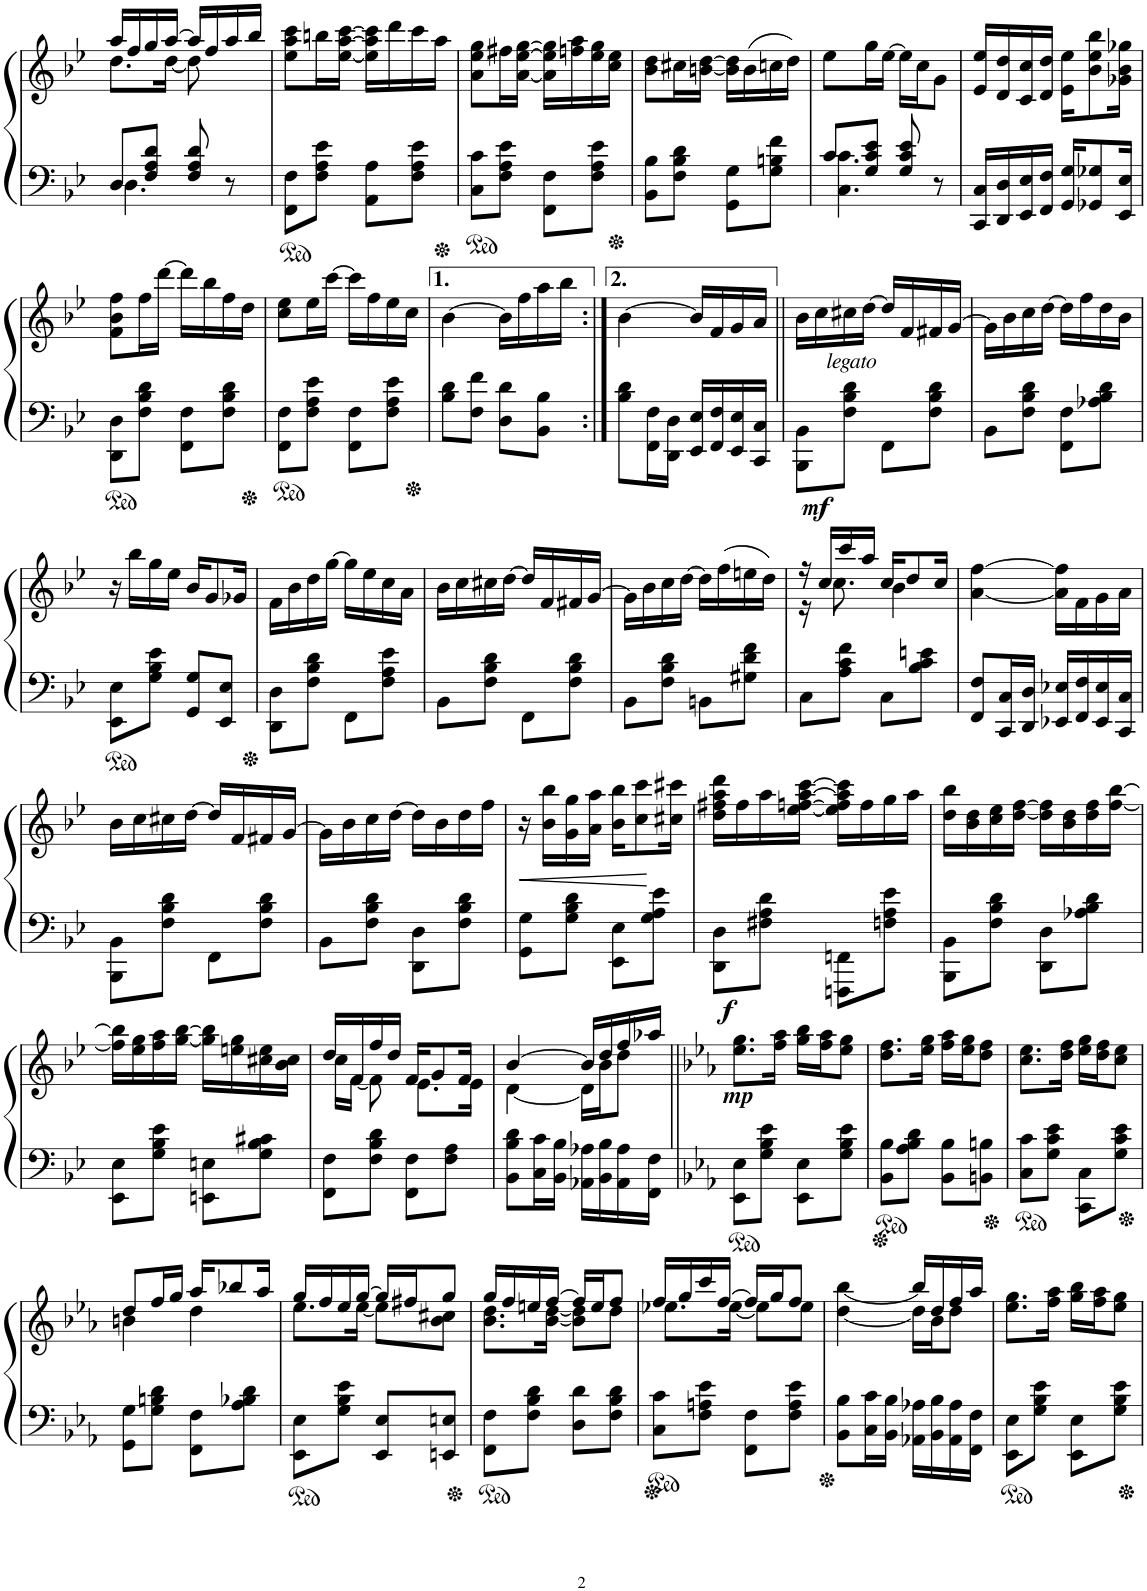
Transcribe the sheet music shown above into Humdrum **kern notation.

**kern	**kern	**dynam
*part1	*part1	*part1
*staff2	*staff1	*staff1/2
*I"Piano	*	*
*I'Pno.	*	*
!!LO:PB:g=z
*clefF4	*clefG2	*
*k[b-e-]	*k[b-e-]	*
*M2/4	*M2/4	*
=29	=29	=29
*^	*^	*
8D/L	4.D\	16aa/LL	8.dd\L	.
.	.	16ff/	.	.
8F/ 8A/ 8d/J	.	16gg/	.	.
.	.	[16aa/JJ	[16dd\Jk	.
8F/ 8A/ 8d/	.	16aa/LL]	8dd\]	.
.	.	16ff/	.	.
8r	8ryy	16aa/	8ryy	.
.	.	16bb-/JJ	.	.
*v	*v	*	*	*
*	*v	*v	*
=30	=30	=30
8FF\ 8F\L	8ee-\ 8aa\ 8ccc\L	.
8F\ 8A\ 8e-\J	16bbn\L	.
.	[16ee-\ [16aa\ [16ccc\JJ	.
8AA\ 8A\L	16ee-\] 16aa\] 16ccc\]LL	.
.	16ddd\	.
8F\ 8A\ 8e-\J	16ccc\	.
.	16aa\JJ	.
=31	=31	=31
8C\ 8c\L	8a\ 8ee-\ 8gg\L	.
8F\ 8A\ 8e-\J	16ff#X\L	.
.	[16a\ [16ee-\ [16gg\JJ	.
8FF\ 8F\L	16a\] 16ee-\] 16gg\]LL	.
.	16ffn\ 16aa\	.
8F\ 8A\ 8e-\J	16ee-\ 16gg\	.
.	16cc\ 16ee-\JJ	.
=32	=32	=32
8BB-\ 8B-\L	8b-\ 8dd\L	.
8F\ 8B-\ 8d\J	16cc#X\L	.
.	[16bn\ [16dd\JJ	.
8GG\ 8G\L	16b\] 16dd\]LL	.
.	(16b\	.
8G\ 8Bn\ 8f\J	16ccn\	.
.	16dd\JJ)	.
=33	=33	=33
*^	*	*
8c/L	4.C\ 4.c\	8ee-\L	.
8G/ 8c/ 8e-/J	.	16gg\L	.
.	.	[16ee-\JJ	.
8G/ 8c/ 8e-/	.	16ee-\LL]	.
.	.	16cc\J	.
8r	8ryy	8g\J	.
*v	*v	*	*
=34	=34	=34
16CC/ 16C/LL	16e-/ 16ee-/LL	.
16DD/ 16D/	16d/ 16dd/	.
16EE-/ 16E-/	16c/ 16cc/	.
16FF/ 16F/JJ	16d/ 16dd/JJ	.
16GG/ 16G/KL	16e-\ 16ee-\KL	.
8GG-X/ 8G-X/	8b-\ 8ee-\ 8bb-\	.
16EE-/ 16E-/Jk	16g-X\ 16b-\ 16gg-X\Jk	.
!!LO:LB:g=z
=35	=35	=35
8DD\ 8D\L	8f\ 8b-\ 8ff\L	.
8F\ 8B-\ 8d\J	16ff\L	.
.	[16ddd\JJ	.
8FF\ 8F\L	16ddd\LL]	.
.	16bb-\	.
8F\ 8B-\ 8d\J	16ff\	.
.	16dd\JJ	.
=36	=36	=36
8FF\ 8F\L	8cc\ 8ee-\L	.
8F\ 8A\ 8e-\J	16ee-\L	.
.	[16ccc\JJ	.
8FF\ 8F\L	16ccc\LL]	.
.	16ff\	.
8F\ 8A\ 8e-\J	16ee-\	.
.	16cc\JJ	.
=37	=37	=37
8B-\ 8d\L	[4b-\	.
8F\ 8f\J	.	.
8D\ 8d\L	16b-\LL]	.
.	16ff\	.
8BB-\ 8B-\J	16aa\	.
.	16bb-\JJ	.
=38:|!	=38:|!	=38:|!
8B-\ 8d\L	[4b-\	.
16FF\ 16F\L	.	.
16DD\ 16D\JJ	.	.
16EE-/ 16E-/LL	16b-/LL]	.
16FF/ 16F/	16f/	.
16EE-/ 16E-/	16g/	.
16CC/ 16C/JJ	16a/JJ	.
=39||	=39||	=39||
!	!	!LO:DY:b=2
8BBB-\ 8BB-\L	16b-\LL	mf
.	16cc\	.
!	!LO:TX:b:i:t=legato	!
8F\ 8B-\ 8d\J	16cc#X\	.
.	[16dd\JJ	.
8FF\L	16dd/LL]	.
.	16f/	.
8F\ 8B-\ 8d\J	16f#X/	.
.	[16g/JJ	.
=40	=40	=40
8BB-\L	16g\LL]	.
.	16b-\	.
8F\ 8B-\ 8d\J	16cc\	.
.	[16dd\JJ	.
8FF\ 8F\L	16dd\LL]	.
.	16ff\	.
8A-X\ 8B-\ 8d\J	16dd\	.
.	16b-\JJ	.
!!LO:LB:g=z
=41	=41	=41
8EE-\ 8E-\L	16r	.
.	16bb-\LL	.
8G\ 8B-\ 8e-\J	16gg\	.
.	16ee-\JJ	.
8GG/ 8G/L	16b-/KL	.
.	8g/	.
8EE-/ 8E-/J	.	.
.	16g-X/Jk	.
=42	=42	=42
8DD\ 8D\L	16f\LL	.
.	16b-\	.
8F\ 8B-\ 8d\J	16dd\	.
.	[16gg\JJ	.
8FF\L	16gg\LL]	.
.	16ee-\	.
8F\ 8A\ 8e-\J	16cc\	.
.	16a\JJ	.
=43	=43	=43
8BB-\L	16b-\LL	.
.	16cc\	.
8F\ 8B-\ 8d\J	16cc#X\	.
.	[16dd\JJ	.
8FF\L	16dd/LL]	.
.	16f/	.
8F\ 8B-\ 8d\J	16f#X/	.
.	[16g/JJ	.
=44	=44	=44
8BB-\L	16g\LL]	.
.	16b-\	.
8F\ 8B-\ 8d\J	16cc\	.
.	[16dd\JJ	.
8BBn\L	16dd\LL]	.
.	(16ff\	.
8G#X\ 8d\ 8f\J	16een\	.
.	16dd\JJ)	.
=45	=45	=45
*	*^	*
8C\L	16r	16r	.
.	16cc/LL	8.cc\	.
8A\ 8c\ 8f\J	16ccc/	.	.
.	16aa/JJ	.	.
8C\L	16cc/KL	4b-\	.
.	8dd/	.	.
8B-\ 8c\ 8en\J	.	.	.
.	16cc/Jk	.	.
*	*v	*v	*
=46	=46	=46
8FF/ 8F/L	[4a\ [4ff\	.
16CC/ 16C/L	.	.
16DD/ 16D/JJ	.	.
16EE-X/ 16E-X/LL	16a\] 16ff\]LL	.
16FF/ 16F/	16f\	.
16EE-/ 16E-/	16g\	.
16CC/ 16C/JJ	16a\JJ	.
!!LO:LB:g=z
=47	=47	=47
8BBB-\ 8BB-\L	16b-\LL	.
.	16cc\	.
8F\ 8B-\ 8d\J	16cc#X\	.
.	[16dd\JJ	.
8FF\L	16dd/LL]	.
.	16f/	.
8F\ 8B-\ 8d\J	16f#X/	.
.	[16g/JJ	.
=48	=48	=48
8BB-\L	16g\LL]	.
.	16b-\	.
8F\ 8B-\ 8d\J	16cc\	.
.	[16dd\JJ	.
8DD\ 8D\L	16dd\LL]	.
.	16b-\	.
8F\ 8B-\ 8d\J	16dd\	.
.	16ff\JJ	.
=49	=49	=49
!	!	!LO:HP:b
8GG\ 8G\L	16r	<
.	16b-\ 16bb-\LL	.
8G\ 8B-\ 8d\J	16g\ 16gg\	.
.	16a\ 16aa\JJ	.
8EE-\ 8E-\L	16b-\ 16bb-\KL	.
.	8cc\ 8ccc\	.
8G\ 8A\ 8e-\J	.	.
.	16cc#X\ 16ccc#X\Jk	[
=50	=50	=50
!	!	!LO:DY:b=2
8DD\ 8D\L	16dd\ 16ff#X\ 16aa\ 16ddd\LL	f
.	16ff#\	.
8F#X\ 8A\ 8d\J	16aa\	.
.	[16ee-\ [16ffn\ [16aa\ [16ccc\JJ	.
8FFFn\ 8FFn\L	16ee-\] 16ff\] 16aa\] 16ccc\]LL	.
.	16ff\	.
8Fn\ 8A\ 8e-\J	16gg\	.
.	16aa\JJ	.
=51	=51	=51
8BBB-\ 8BB-\L	16dd\ 16bb-\LL	.
.	16b-\ 16dd\	.
8F\ 8B-\ 8d\J	16cc\ 16ee-\	.
.	[16dd\ [16ff\JJ	.
8DD\ 8D\L	16dd\] 16ff\]LL	.
.	16b-\ 16dd\	.
8A-X\ 8B-\ 8d\J	16dd\ 16ff\	.
.	[16ff\ [16bb-\JJ	.
!!LO:LB:g=z
=52	=52	=52
8EE-\ 8E-\L	16ff\] 16bb-\]LL	.
.	16ee-\ 16gg\	.
8G\ 8B-\ 8e-\J	16ff\ 16aa\	.
.	[16gg\ [16bb-\JJ	.
8EEn\ 8En\L	16gg\] 16bb-\]LL	.
.	16een\ 16gg\	.
8G\ 8B-\ 8c#X\J	16cc#X\ 16ee\	.
.	16b-\ 16cc#\JJ	.
=53	=53	=53
*	*^	*
8FF\ 8F\L	16dd/LL	16cc\LL	.
.	16f/	[16f\JJ	.
8F\ 8B-\ 8d\J	16ff/	8f\]	.
.	16dd/JJ	.	.
8FF\ 8F\L	16f/KL	8.e-\L	.
.	8g/	.	.
8F\ 8A\J	.	.	.
.	16f/Jk	16e-\Jk	.
=54	=54	=54	=54
8BB-\ 8B-\ 8d\L	[4b-/	[4d\	.
16C\ 16c\L	.	.	.
16BB-\ 16B-\JJ	.	.	.
16AA-X\ 16A-X\LL	16b-/LL]	16d\LL]	.
16BB-\ 16B-\	16dd/	16b-\J	.
16AA-\ 16A-\	16ff/	8dd\J	.
16FF\ 16F\JJ	16aa-X/JJ	.	.
*	*v	*v	*
=55||	=55||	=55||
*k[b-e-a-]	*k[b-e-a-]	*
!	!LO:TX:b:Bi:t=mp	!
8EE-\ 8E-\L	8.ee-\ 8.gg\L	.
8G\ 8B-\ 8e-\J	.	.
.	16ff\ 16aa-\Jk	.
8EE-\ 8E-\L	16gg\ 16bb-\LL	.
.	16ff\ 16aa-\J	.
8G\ 8B-\ 8e-\J	8ee-\ 8gg\J	.
=56	=56	=56
8BB-\ 8B-\L	8.dd\ 8.ff\L	.
8A-\ 8B-\ 8d\J	.	.
.	16ee-\ 16gg\Jk	.
8BB-\ 8B-\L	16ff\ 16aa-\LL	.
.	16ee-\ 16gg\J	.
8BBn\ 8Bn\J	8dd\ 8ff\J	.
=57	=57	=57
8C\ 8c\L	8.cc\ 8.ee-\L	.
8G\ 8c\ 8e-\J	.	.
.	16dd\ 16ff\Jk	.
8CC\ 8C\L	16ee-\ 16gg\LL	.
.	16dd\ 16ff\J	.
8G\ 8c\ 8e-\J	8cc\ 8ee-\J	.
!!LO:LB:g=z
=58	=58	=58
*	*^	*
8GG\ 8G\L	8dd/L	4bn\	.
8G\ 8Bn\ 8d\J	16ff/L	.	.
.	16gg/JJ	.	.
8FF\ 8F\L	16aa-/KL	4dd\	.
.	8bb-X/	.	.
8A-\ 8B-X\ 8d\J	.	.	.
.	16aa-/Jk	.	.
=59	=59	=59	=59
8EE-\ 8E-\L	16gg/LL	8.ee-\L	.
.	16ff/	.	.
8G\ 8B-\ 8e-\J	16ee-/	.	.
.	[16gg/JJ	[16ee-\Jk	.
8EE-/ 8E-/L	16gg/LL]	8ee-\L]	.
.	16ff#X/J	.	.
8EEn/ 8En/J	8gg/J	8b-\ 8cc#X\J	.
=60	=60	=60	=60
8FF\ 8F\L	16gg/LL	8.b-\ 8.dd\L	.
.	16ff/	.	.
8F\ 8B-\ 8d\J	16een/	.	.
.	[16ff/JJ	[16b-\ [16dd\Jk	.
8D\ 8d\L	16ff/LL]	8b-\] 8dd\]L	.
.	16ee/J	.	.
8F\ 8B-\ 8d\J	8ff/J	8dd\J	.
=61	=61	=61	=61
8C\ 8c\L	16ff/LL	8.ee-X\L	.
.	16gg/	.	.
8F\ 8An\ 8e-\J	16ccc/	.	.
.	[16ff/JJ	[16ee-\Jk	.
8FF\ 8F\L	16ff/LL]	8ee-\L]	.
.	16gg/J	.	.
8F\ 8A\ 8e-\J	8ff/J	8ee-\J	.
=62	=62	=62	=62
8BB-\ 8B-\L	[4bb-\	[4dd\	.
16C\ 16c\L	.	.	.
16BB-\ 16B-\JJ	.	.	.
16AA-X\ 16A-X\LL	16bb-/LL]	16dd\LL]	.
16BB-\ 16B-\	16dd/	16b-\J	.
16AA-\ 16A-\	16ff/	8dd\J	.
16FF\ 16F\JJ	16aa-/JJ	.	.
*	*v	*v	*
=63	=63	=63
8EE-\ 8E-\L	8.ee-\ 8.gg\L	.
8G\ 8B-\ 8e-\J	.	.
.	16ff\ 16aa-\Jk	.
8EE-\ 8E-\L	16gg\ 16bb-\LL	.
.	16ff\ 16aa-\J	.
8G\ 8B-\ 8e-\J	8ee-\ 8gg\J	.
=	=	=
*-	*-	*-
